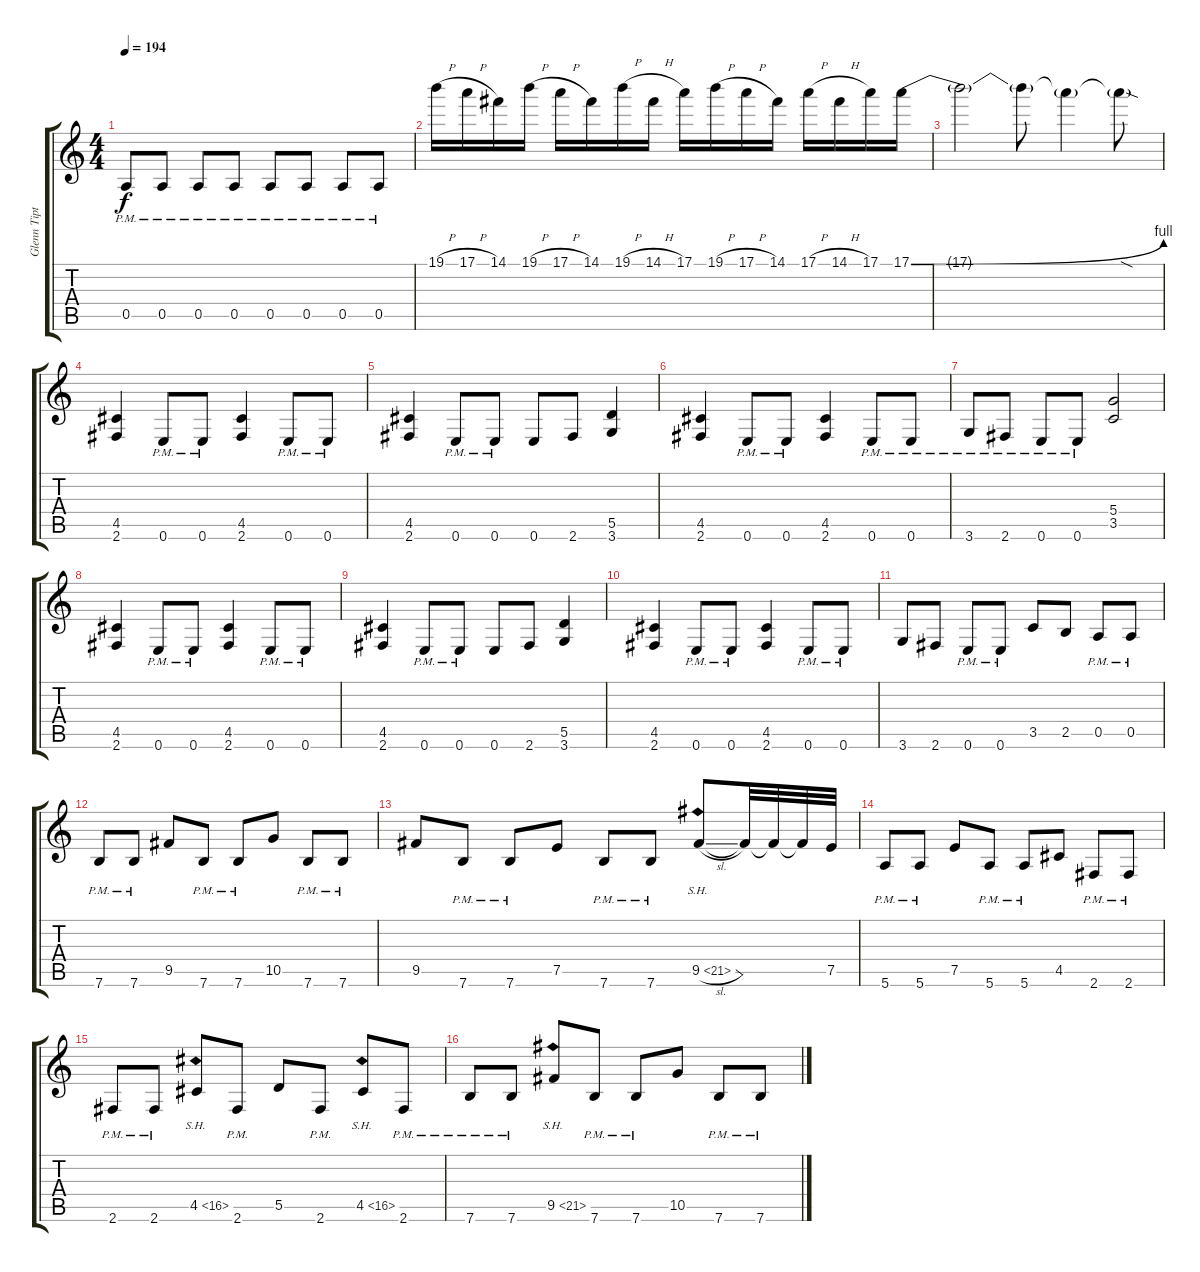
\track ("Glenn Tipton" "Glenn Tipt") {instrument distortionguitar}
\staff {score tabs}
\tuning (E4 B3 G3 D3 A2 E2) {hide}
\ts (4 4)
\tempo 194
\clef g2
\ks c
0.5{pm}.8{dy f} 0.5{pm}.8 0.5{pm}.8 0.5{pm}.8 0.5{pm}.8 0.5{pm}.8 0.5{pm}.8 0.5{pm}.8 |
19.1{h}.16{volume 16 balance 15} 17.1{h}.16 14.1.16 19.1{h}.16 17.1{h}.16 14.1.16 19.1{h}.16 14.1{h}.16 17.1.16 19.1{h}.16 17.1{h}.16 14.1.16 17.1{h}.16 14.1{h}.16 17.1.16 17.1{be (bend 0 0 60 4)}.16 |
17.1{t}.2 17.1{t}.8 17.1{t}.4 17.1{sod t}.8 |
(4.5 2.6).4{volume 14 balance 15} 0.6{pm}.8 0.6{pm}.8 (4.5 2.6).4 0.6{pm}.8 0.6{pm}.8 |
(4.5 2.6).4 0.6{pm}.8 0.6{pm}.8 0.6.8 2.6.8 (5.5 3.6).4 |
(4.5 2.6).4 0.6{pm}.8 0.6{pm}.8 (4.5 2.6).4 0.6{pm}.8 0.6{pm}.8 |
3.6{pm}.8 2.6{pm}.8 0.6{pm}.8 0.6{pm}.8 (5.4 3.5).2 |
(4.5 2.6).4 0.6{pm}.8 0.6{pm}.8 (4.5 2.6).4 0.6{pm}.8 0.6{pm}.8 |
(4.5 2.6).4 0.6{pm}.8 0.6{pm}.8 0.6.8 2.6.8 (5.5 3.6).4 |
(4.5 2.6).4 0.6{pm}.8 0.6{pm}.8 (4.5 2.6).4 0.6{pm}.8 0.6{pm}.8 |
3.6.8 2.6.8 0.6{pm}.8 0.6{pm}.8 3.5.8 2.5.8 0.5{pm}.8 0.5{pm}.8 |
7.6{pm}.8 7.6{pm}.8 9.5.8 7.6{pm}.8 7.6{pm}.8 10.5.8 7.6{pm}.8 7.6{pm}.8 |
9.5.8 7.6{pm}.8 7.6{pm}.8 7.5.8 7.6{pm}.8 7.6{pm}.8 9.5{sh 12 sl}.8 9.5{t}.32 9.5{t}.32 9.5{t}.32 7.5.32 |
5.6{pm}.8 5.6{pm}.8 7.5.8 5.6{pm}.8 5.6{pm}.8 4.5.8 2.6{pm}.8 2.6{pm}.8 |
2.6{pm}.8 2.6{pm}.8 4.5{sh 12}.8 2.6{pm}.8 5.5.8 2.6{pm}.8 4.5{sh 12}.8 2.6{pm}.8 |
7.6{pm}.8 7.6{pm}.8 9.5{sh 12}.8 7.6{pm}.8 7.6{pm}.8 10.5.8 7.6{pm}.8 7.6{pm}.8
